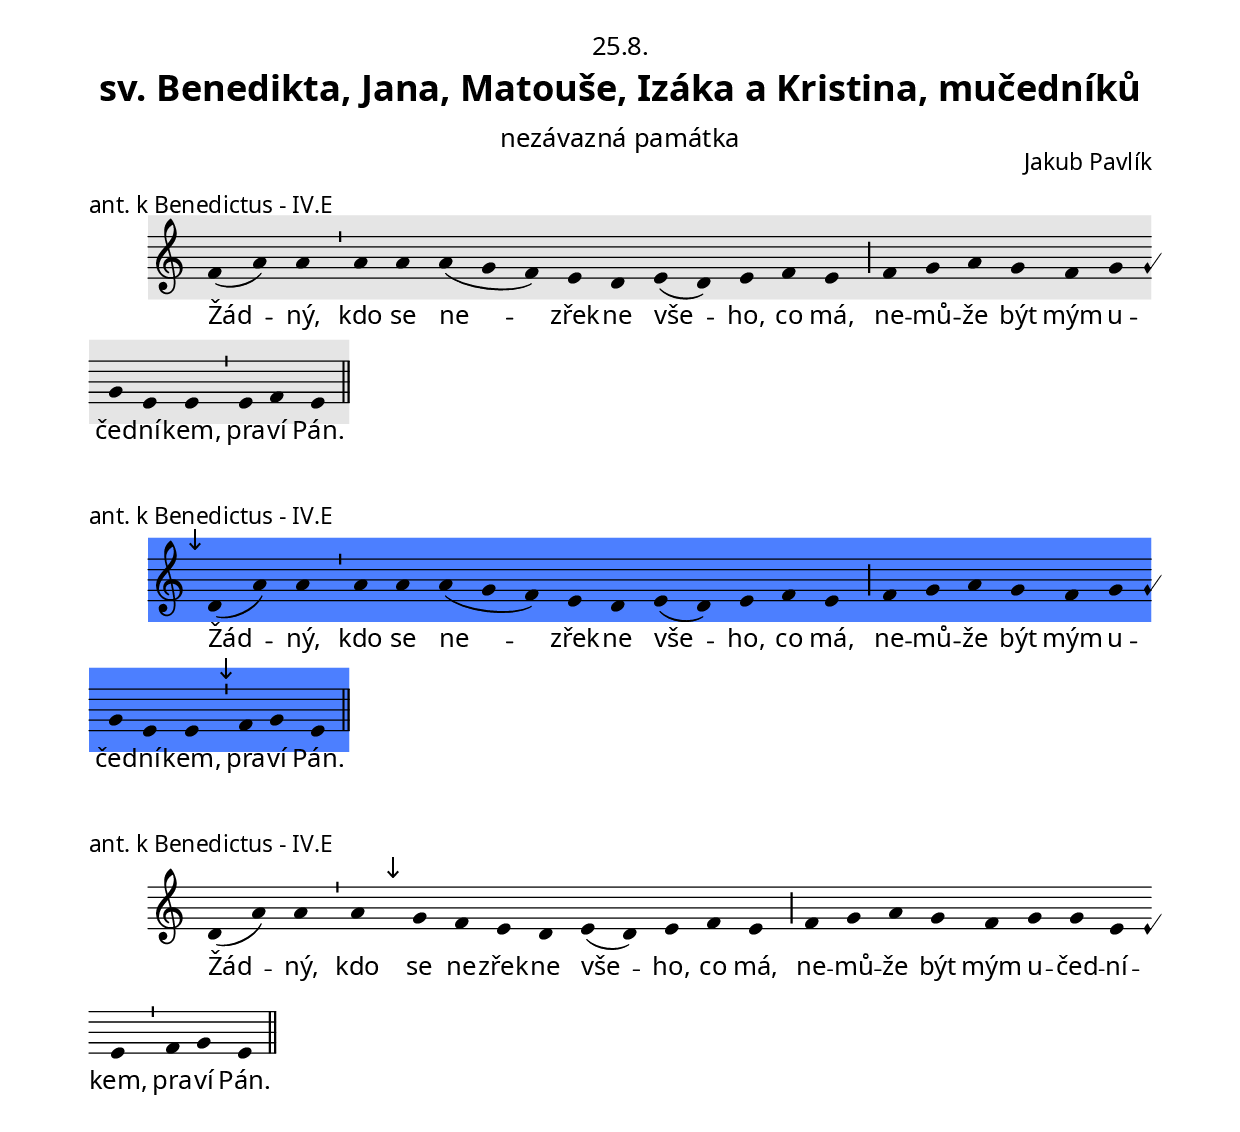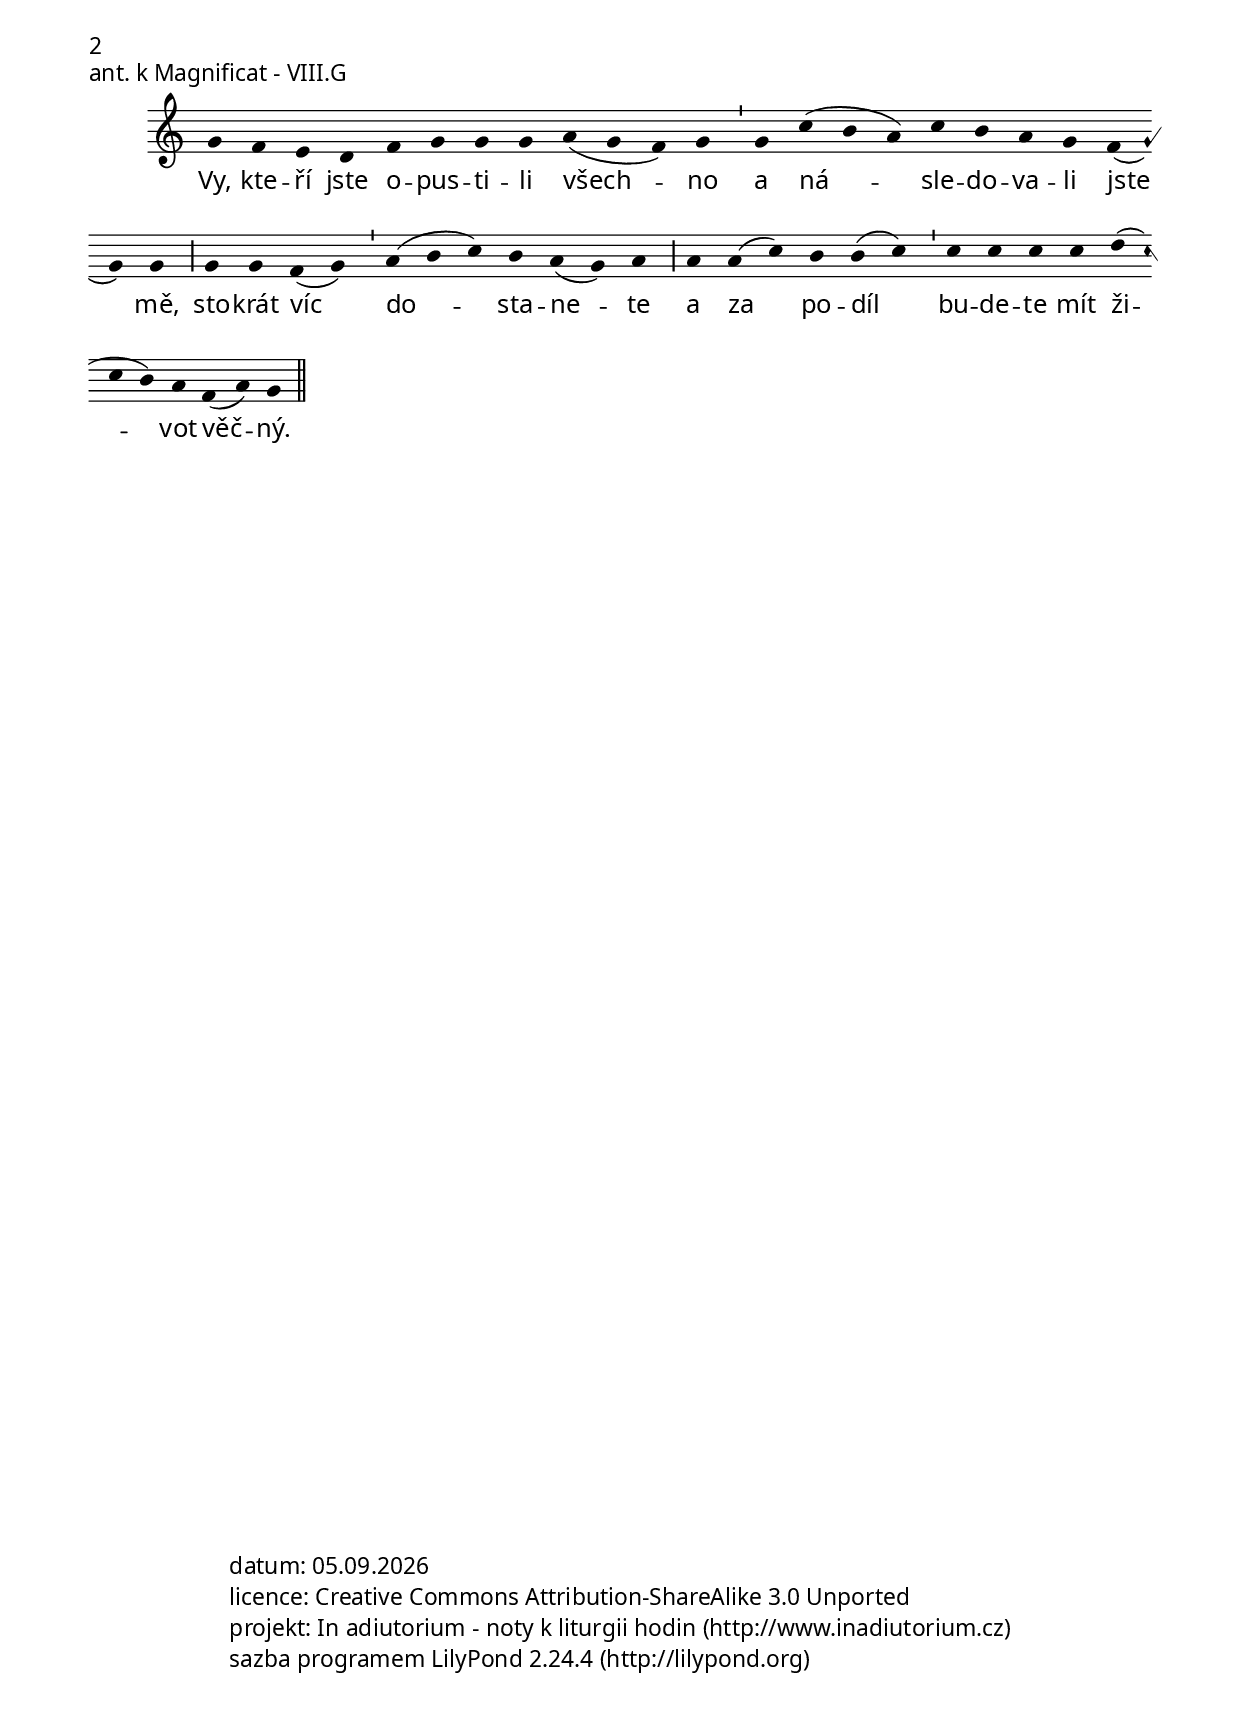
\version "2.15.40"

\include "../spolecne.ly"
\include "../dilyresponsorii.ly"

\header {
  title = \markup\titleSvatek
            "sv. Benedikta, Jana, Matouše, Izáka a Kristina, mučedníků"
            "nezávazná památka"
            25.8.
  composer = "Jakub Pavlík"
}

\score {
  \relative c' {
    \zvyraznovacSedy
    \choralniRezim
    f4( a) a \barMin a a a( g f) e d e( d) e f e \barMaior
    f g a g f g g e e \barMin e f e \barFinalis
  }
  \addlyrics {
    Žád -- ný, kdo se ne -- zřek -- ne vše -- ho, co má,
    ne -- mů -- že být mým u -- čed -- ní -- kem, pra -- ví Pán.
  }
  \header {
    quid = "ant. k Benedictus"
    modus = "IV"
    differentia = "E"
    psalmus = ""
    id = "aben"
    piece = \markup {\sestavTitulekBezZalmu}
  }
}

\score {
  \relative c' {
    \zvyraznovacModry
    \choralniRezim
    \mark\sipka d4( a') a \barMin a a a( g f) e d e( d) e f e \barMaior
    f g a g f g g e e \barMin \mark\sipka f g e \barFinalis
  }
  \addlyrics {
    Žád -- ný, kdo se ne -- zřek -- ne vše -- ho, co má,
    ne -- mů -- že být mým u -- čed -- ní -- kem, pra -- ví Pán.
  }
  \header {
    quid = "ant. k Benedictus"
    modus = "IV"
    differentia = "E"
    psalmus = ""
    id = "aben"
    piece = \markup {\sestavTitulekBezZalmu}
  }
}

\score {
  \relative c' {
    \choralniRezim
    d4( a') a \barMin a \mark\sipka g f e d e( d) e f e \barMaior
    f g a g f g g e e \barMin f g e \barFinalis
  }
  \addlyrics {
    Žád -- ný, kdo se ne -- zřek -- ne vše -- ho, co má,
    ne -- mů -- že být mým u -- čed -- ní -- kem, pra -- ví Pán.
  }
  \header {
    quid = "ant. k Benedictus"
    modus = "IV"
    differentia = "E"
    psalmus = ""
    id = "aben"
    piece = \markup {\sestavTitulekBezZalmu}
  }
}

\pageBreak

\score {
  \relative c'' {
    \choralniRezim
    g f e d f g g g a( g f) g \barMin
    g c( b a) c b a g f( g) g \barMaior
    g g f( g) \barMin a( b c) b a( g) a \barMaior
    a a( c) b b( c) \barMin c c c c d( c b) a f( a) g \barFinalis
  }
  \addlyrics {
    Vy, kte -- ří jste o -- pus -- ti -- li všech -- no
    a ná -- sle -- do -- va -- li jste mě,
    sto -- krát víc do -- sta -- ne -- te
    a za po -- díl bu -- de -- te mít ži -- vot věč -- ný.
  }
  \header {
    quid = "ant. k Magnificat"
    modus = "VIII"
    differentia = "G"
    psalmus = ""
    id = "amag"
    piece = \markup {\sestavTitulekBezZalmu}
  }
}